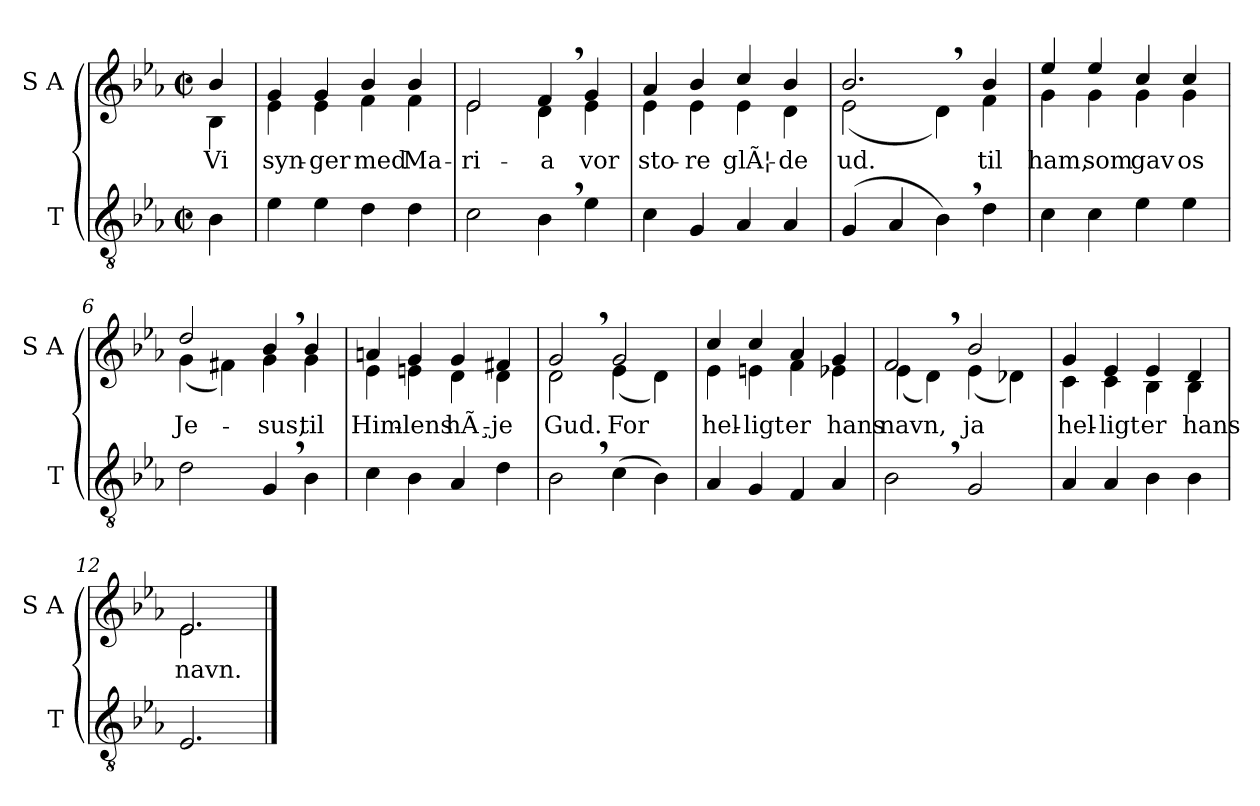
**kern	**kern	**text
*part2	*part1	*part1
*staff2	*staff1	*staff1
*I"T	*I"S A	*
*I'T	*I'S A	*
*clefGv2	*clefG2	*
*k[b-e-a-]	*k[b-e-a-]	*
*M2/2	*M2/2	*
*met(c|)	*met(c|)	*
=	=	=
!	!	!LO:LY:b
*	*^	*
4B-\	4b-/	4B-\	Vi
=1	=1	=1	=1
!	!	!	!LO:LY:b
4e-\	4g/	4e-\	syn-
!	!	!	!LO:LY:b
4e-\	4g/	4e-\	-ger
!	!	!	!LO:LY:b
4d\	4b-/	4f\	med
!	!	!	!LO:LY:b
4d\	4b-/	4f\	Ma-
=2	=2	=2	=2
!	!	!	!LO:LY:b
2c\	2e-/	2e-\	-ri-
!	!	!	!LO:LY:b
4B-,\	4f,/	4d\	-a
!	!	!	!LO:LY:b
4e-\	4g/	4e-\	vor
=3	=3	=3	=3
!	!	!	!LO:LY:b
4c\	4a-/	4e-\	sto-
!	!	!	!LO:LY:b
4G/	4b-/	4e-\	-re
!	!	!	!LO:LY:b
4A-/	4cc/	4e-\	glÃ¦-
!	!	!	!LO:LY:b
4A-/	4b-/	4d\	-de
=4	=4	=4	=4
!	!	!	!LO:LY:b
(>4G/	2.b-,/	(<2e-\	ud.
4A-/	.	.	.
4B-,\)	.	4d\)	.
!	!	!	!LO:LY:b
4d\	4b-/	4f\	til
=5	=5	=5	=5
!	!	!	!LO:LY:b
4c\	4ee-/	4g\	ham,
!	!	!	!LO:LY:b
4c\	4ee-/	4g\	som
!	!	!	!LO:LY:b
4e-\	4cc/	4g\	gav
!	!	!	!LO:LY:b
4e-\	4cc/	4g\	os
!!LO:LB:g=z	!!
=6	=6	=6	=6
!	!	!	!LO:LY:b
2d\	2dd/	(<4g\	Je-
.	.	4f#X\)	.
!	!	!	!LO:LY:b
4G,/	4b-,/	4g\	-sus,
!	!	!	!LO:LY:b
4B-\	4b-/	4g\	til
=7	=7	=7	=7
!	!	!	!LO:LY:b
4c\	4an/	4e-\	Him-
!	!	!	!LO:LY:b
4B-\	4g/	4en\	-lens
!	!	!	!LO:LY:b
4A-/	4g/	4d\	hÃ¸-
!	!	!	!LO:LY:b
4d\	4f#X/	4d\	-je
=8	=8	=8	=8
!	!	!	!LO:LY:b
2B-,\	2g,/	2d\	Gud.
!	!	!	!LO:LY:b
(>4c\	2g/	(<4e-\	For
4B-\)	.	4d\)	.
=9	=9	=9	=9
!	!	!	!LO:LY:b
4A-/	4cc/	4e-\	hel-
!	!	!	!LO:LY:b
4G/	4cc/	4en\	-ligt
!	!	!	!LO:LY:b
4F/	4a-/	4f\	er
!	!	!	!LO:LY:b
4A-/	4g/	4e-X\	hans
=10	=10	=10	=10
!	!	!	!LO:LY:b
2B-,\	2f,/	(<4e-\	navn,
.	.	4d\)	.
!	!	!	!LO:LY:b
2G/	2b-/	(<4e-\	ja
.	.	4d-X\)	.
!!LO:LB:g=z	!!
=11	=11	=11	=11
!	!	!	!LO:LY:b
4A-/	4g/	4c\	hel-
!	!	!	!LO:LY:b
4A-/	4e-/	4c\	-ligt
!	!	!	!LO:LY:b
4B-\	4e-/	4B-\	er
!	!	!	!LO:LY:b
4B-\	4d/	4B-\	hans
=12	=12	=12	=12
!	!	!	!LO:LY:b
2.E-/	2.e-/	2.e-\	navn.
*	*v	*v	*
==	==	==
*-	*-	*-
